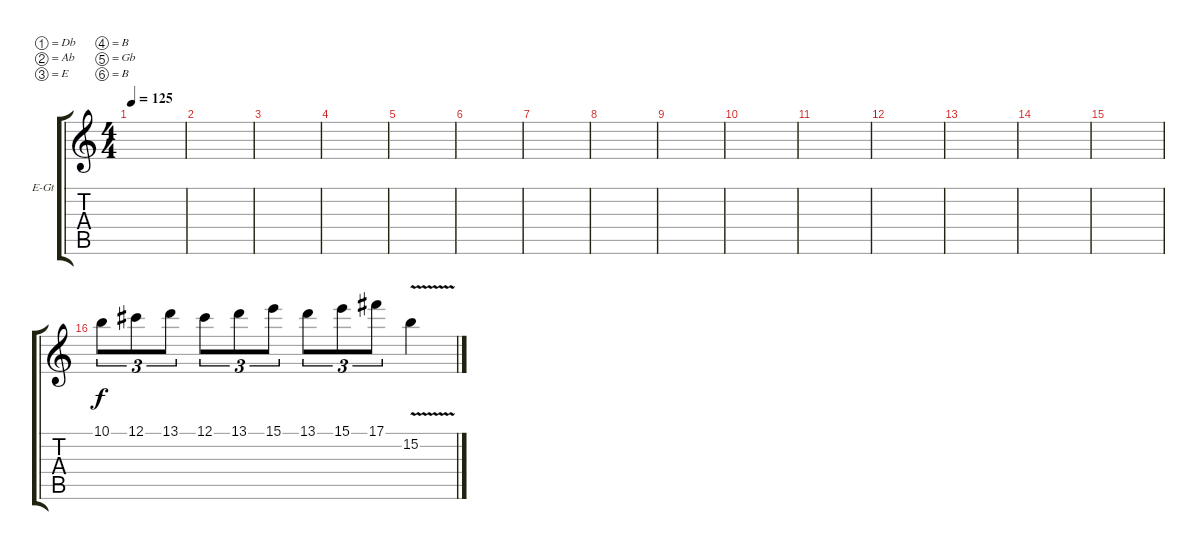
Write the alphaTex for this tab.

\defaultSystemsLayout 4
\bracketExtendMode groupsimilarinstruments
\firstSystemTrackNameOrientation horizontal
\otherSystemsTrackNameOrientation horizontal
\track ("Lead (Armonies)" "E-Gt") {instrument distortionguitar}
\staff {score tabs}
\tuning (Db4 Ab3 E3 B2 Gb2 B1)
\ts (4 4)
\tempo 125
\clef g2
\scale
0.333333
\ks c
|
\scale
0.333333 |
\scale
0.333333 |
\scale
0.333333 |
\scale
0.333333 |
\scale
0.333333 |
\scale
0.333333 |
\scale
0.333333 |
\scale
0.333333 |
\scale
0.333333 |
\scale
0.333333 |
\scale
0.333333 |
\scale
0.333333 |
\scale
0.333333 |
\scale
0.333333 |
\scale
0.333333 10.1.8{tu (3 2) dy f} 12.1.8{tu (3 2)} 13.1.8{tu (3 2)} 12.1.8{tu (3 2)} 13.1.8{tu (3 2)} 15.1.8{tu (3 2)} 13.1.8{tu (3 2)} 15.1.8{tu (3 2)} 17.1.8{tu (3 2)} 15.2{v}.4
